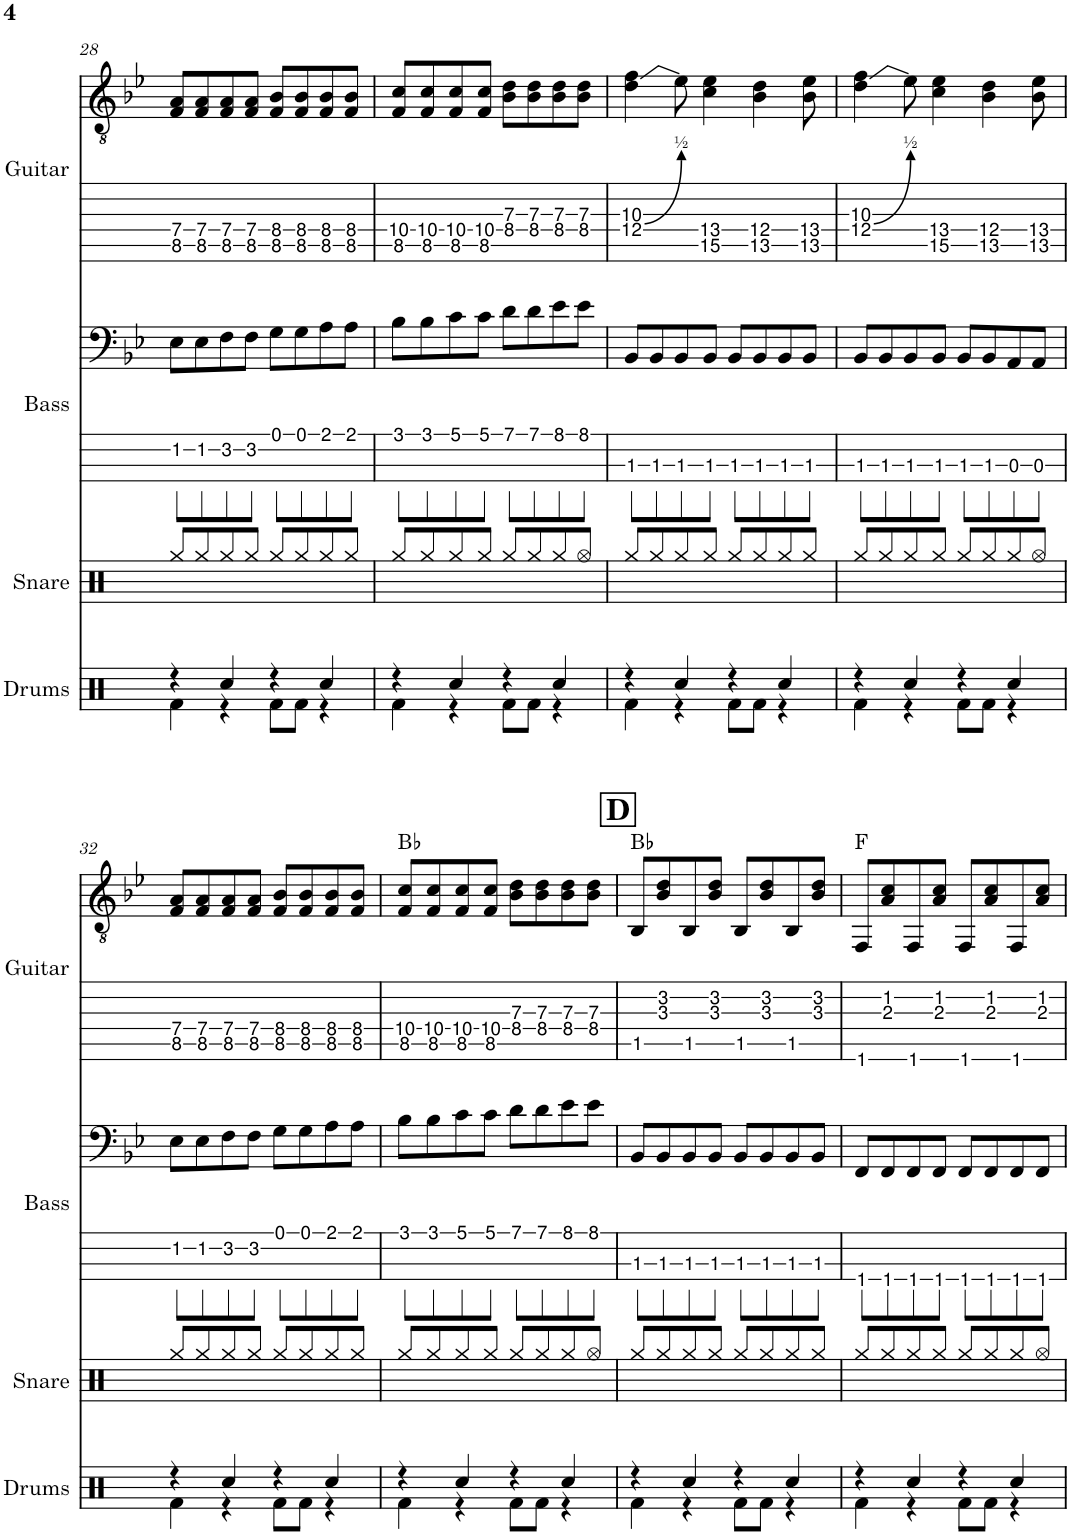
**kern	**kern	**kern	**kern	**kern	**kern	**harte
*part4	*part3	*part2	*part2	*part1	*part1	*part1
*staff6	*staff5	*staff4	*staff3	*staff2	*staff1	*
*I"Drums	*I"Snares	*I"Electrical Bass	*	*I"Electrical Guitar	*	*
*I'Drums	*I'Snare	*I'Bass	*	*I'Guitar	*	*
!!LO:PB:g=z
*clefX	*clefX	*	*clefF4	*	*clefGv2	*
*	*	*Trd7c12	*Trd7c12	*	*	*
*k[]	*k[]	*k[b-e-]	*k[b-e-]	*k[b-e-]	*k[b-e-]	*
*M4/4	*M4/4	*M4/4	*M4/4	*M4/4	*M4/4	*
=28	=28	=28	=28	=28	=28	=28
*^	*	*	*	*	*	*
4r	4Rf\	8Rgg/L	8E-\L	8E-\L	8F\ 8A\L	8F/ 8A/L	.
.	.	8Rgg/	8E-\	8E-\	8F\ 8A\J	8F/ 8A/	.
4Rcc/	4r	8Rgg/	8F\	8F\	8F\ 8A\L	8F/ 8A/	.
.	.	8Rgg/J	8F\J	8F\J	8F\ 8A\J	8F/ 8A/J	.
4r	8Rf\L	8Rgg/L	8G\L	8G\L	8F\ 8B-\L	8F/ 8B-/L	.
.	8Rf\J	8Rgg/	8G\	8G\	8F\ 8B-\J	8F/ 8B-/	.
4Rcc/	4r	8Rgg/	8A\	8A\	8F\ 8B-\L	8F/ 8B-/	.
.	.	8Rgg/J	8A\J	8A\J	8F\ 8B-\J	8F/ 8B-/J	.
=29	=29	=29	=29	=29	=29	=29	=29
4r	4Rf\	8Rgg/L	8B-\L	8B-\L	8F\ 8c\L	8F/ 8c/L	.
.	.	8Rgg/	8B-\	8B-\	8F\ 8c\J	8F/ 8c/	.
4Rcc/	4r	8Rgg/	8c\	8c\	8F\ 8c\L	8F/ 8c/	.
.	.	8Rgg/J	8c\J	8c\J	8F\ 8c\J	8F/ 8c/J	.
4r	8Rf\L	8Rgg/L	8d\L	8d\L	8B-\ 8d\L	8B-\ 8d\L	.
.	8Rf\J	8Rgg/	8d\	8d\	8B-\ 8d\J	8B-\ 8d\	.
4Rcc/	4r	8Rgg/	8e-\	8e-\	8B-\ 8d\L	8B-\ 8d\	.
.	.	8Rgg/J	8e-\J	8e-\J	8B-\ 8d\J	8B-\ 8d\J	.
=30	=30	=30	=30	=30	=30	=30	=30
4r	4Rf\	8Rgg/L	8BB-\L	8BB-/L	4d 4f	4d\ 4f\	.
.	.	8Rgg/	8BB-\	8BB-/	.	.	.
4Rcc/	4r	8Rgg/	8BB-\	8BB-/	8e-	8e-\	.
.	.	8Rgg/J	8BB-\J	8BB-/J	4c 4e-	4c\ 4e-\	.
4r	8Rf\L	8Rgg/L	8BB-\L	8BB-/L	.	.	.
.	8Rf\J	8Rgg/	8BB-\	8BB-/	4B- 4d	4B-\ 4d\	.
4Rcc/	4r	8Rgg/	8BB-\	8BB-/	.	.	.
.	.	8Rgg/J	8BB-\J	8BB-/J	8B- 8e-	8B-\ 8e-\	.
=31	=31	=31	=31	=31	=31	=31	=31
4r	4Rf\	8Rgg/L	8BB-\L	8BB-/L	4d 4f	4d\ 4f\	.
.	.	8Rgg/	8BB-\	8BB-/	.	.	.
4Rcc/	4r	8Rgg/	8BB-\	8BB-/	8e-	8e-\	.
.	.	8Rgg/J	8BB-\J	8BB-/J	4c 4e-	4c\ 4e-\	.
4r	8Rf\L	8Rgg/L	8BB-\L	8BB-/L	.	.	.
.	8Rf\J	8Rgg/	8BB-\	8BB-/	4B- 4d	4B-\ 4d\	.
4Rcc/	4r	8Rgg/	8AA\	8AA/	.	.	.
.	.	8Rgg/J	8AA\J	8AA/J	8B- 8e-	8B-\ 8e-\	.
!!LO:LB:g=z
=32	=32	=32	=32	=32	=32	=32	=32
4r	4Rf\	8Rgg/L	8E-\L	8E-\L	8F\ 8A\L	8F/ 8A/L	.
.	.	8Rgg/	8E-\	8E-\	8F\ 8A\J	8F/ 8A/	.
4Rcc/	4r	8Rgg/	8F\	8F\	8F\ 8A\L	8F/ 8A/	.
.	.	8Rgg/J	8F\J	8F\J	8F\ 8A\J	8F/ 8A/J	.
4r	8Rf\L	8Rgg/L	8G\L	8G\L	8F\ 8B-\L	8F/ 8B-/L	.
.	8Rf\J	8Rgg/	8G\	8G\	8F\ 8B-\J	8F/ 8B-/	.
4Rcc/	4r	8Rgg/	8A\	8A\	8F\ 8B-\L	8F/ 8B-/	.
.	.	8Rgg/J	8A\J	8A\J	8F\ 8B-\J	8F/ 8B-/J	.
=33	=33	=33	=33	=33	=33	=33	=33
4r	4Rf\	8Rgg/L	8B-\L	8B-\L	8F\ 8c\L	8F/ 8c/L	Bb:maj
.	.	8Rgg/	8B-\	8B-\	8F\ 8c\J	8F/ 8c/	.
4Rcc/	4r	8Rgg/	8c\	8c\	8F\ 8c\L	8F/ 8c/	.
.	.	8Rgg/J	8c\J	8c\J	8F\ 8c\J	8F/ 8c/J	.
4r	8Rf\L	8Rgg/L	8d\L	8d\L	8B-\ 8d\L	8B-\ 8d\L	.
.	8Rf\J	8Rgg/	8d\	8d\	8B-\ 8d\J	8B-\ 8d\	.
4Rcc/	4r	8Rgg/	8e-\	8e-\	8B-\ 8d\L	8B-\ 8d\	.
.	.	8Rgg/J	8e-\J	8e-\J	8B-\ 8d\J	8B-\ 8d\J	.
!!LO:REH:place=s1:a:B:cj:fs=14:t=D
=34	=34	=34	=34	=34	=34	=34	=34
4r	4Rf\	8Rgg/L	8BB-\L	8BB-/L	8BB-L	8BB-/L	Bb:maj
.	.	8Rgg/	8BB-\	8BB-/	8B-\ 8d\J	8B-/ 8d/	.
4Rcc/	4r	8Rgg/	8BB-\	8BB-/	8BB-L	8BB-/	.
.	.	8Rgg/J	8BB-\J	8BB-/J	8B-\ 8d\J	8B-/ 8d/J	.
4r	8Rf\L	8Rgg/L	8BB-\L	8BB-/L	8BB-L	8BB-/L	.
.	8Rf\J	8Rgg/	8BB-\	8BB-/	8B-\ 8d\J	8B-/ 8d/	.
4Rcc/	4r	8Rgg/	8BB-\	8BB-/	8BB-L	8BB-/	.
.	.	8Rgg/J	8BB-\J	8BB-/J	8B-\ 8d\J	8B-/ 8d/J	.
=35	=35	=35	=35	=35	=35	=35	=35
4r	4Rf\	8Rgg/L	8FF\L	8FF/L	8FFL	8FF/L	F:maj
.	.	8Rgg/	8FF\	8FF/	8A\ 8c\J	8A/ 8c/	.
4Rcc/	4r	8Rgg/	8FF\	8FF/	8FFL	8FF/	.
.	.	8Rgg/J	8FF\J	8FF/J	8A\ 8c\J	8A/ 8c/J	.
4r	8Rf\L	8Rgg/L	8FF\L	8FF/L	8FFL	8FF/L	.
.	8Rf\J	8Rgg/	8FF\	8FF/	8A\ 8c\J	8A/ 8c/	.
4Rcc/	4r	8Rgg/	8FF\	8FF/	8FFL	8FF/	.
.	.	8Rgg/J	8FF\J	8FF/J	8A\ 8c\J	8A/ 8c/J	.
*v	*v	*	*	*	*	*	*
=	=	=	=	=	=	=
*-	*-	*-	*-	*-	*-	*-
